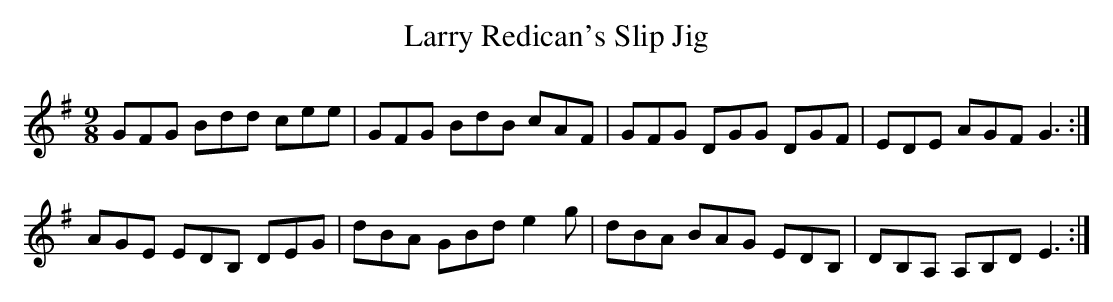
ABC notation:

X:1
T: Larry Redican's Slip Jig
M: 9/8
L: 1/8
K: G
GFG Bdd cee|GFG BdB cAF|GFG DGG DGF|EDE AGF G3 :|
AGE EDB, DEG|dBA GBd e2 g|dBA BAG EDB,|\
DB,A, A,B,D E3 :|
